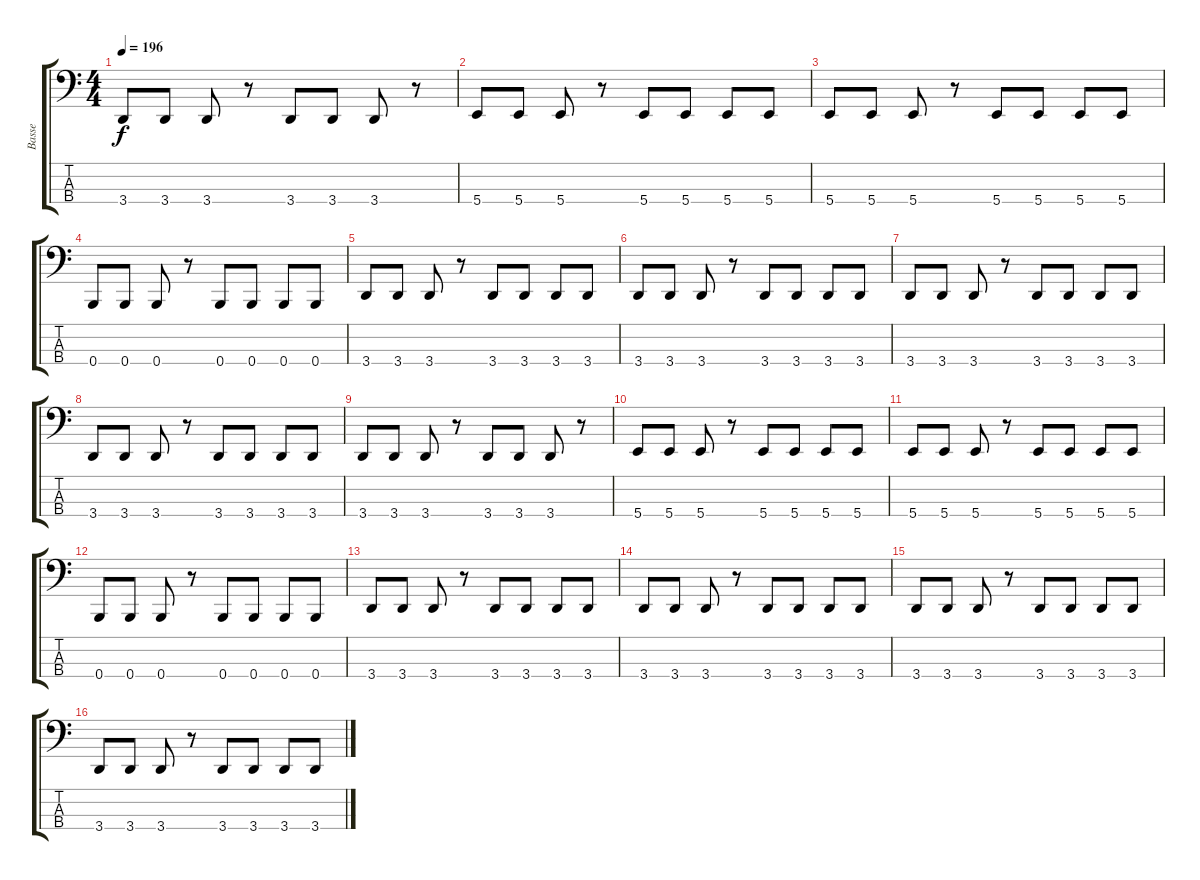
\track ("Basse" "Basse") {instrument electricbassfinger}
\staff {score tabs}
\tuning (E2 B1 Gb1 B0) {hide}
\ts (4 4)
\tempo 196
\clef f4
\ks c
3.4.8{dy f} 3.4.8 3.4.8 r.8 3.4.8 3.4.8 3.4.8 r.8 |
5.4.8 5.4.8 5.4.8 r.8 5.4.8 5.4.8 5.4.8 5.4.8 |
5.4.8 5.4.8 5.4.8 r.8 5.4.8 5.4.8 5.4.8 5.4.8 |
0.4.8 0.4.8 0.4.8 r.8 0.4.8 0.4.8 0.4.8 0.4.8 |
3.4.8 3.4.8 3.4.8 r.8 3.4.8 3.4.8 3.4.8 3.4.8 |
3.4.8 3.4.8 3.4.8 r.8 3.4.8 3.4.8 3.4.8 3.4.8 |
3.4.8 3.4.8 3.4.8 r.8 3.4.8 3.4.8 3.4.8 3.4.8 |
3.4.8 3.4.8 3.4.8 r.8 3.4.8 3.4.8 3.4.8 3.4.8 |
3.4.8 3.4.8 3.4.8 r.8 3.4.8 3.4.8 3.4.8 r.8 |
5.4.8 5.4.8 5.4.8 r.8 5.4.8 5.4.8 5.4.8 5.4.8 |
5.4.8 5.4.8 5.4.8 r.8 5.4.8 5.4.8 5.4.8 5.4.8 |
0.4.8 0.4.8 0.4.8 r.8 0.4.8 0.4.8 0.4.8 0.4.8 |
3.4.8 3.4.8 3.4.8 r.8 3.4.8 3.4.8 3.4.8 3.4.8 |
3.4.8 3.4.8 3.4.8 r.8 3.4.8 3.4.8 3.4.8 3.4.8 |
3.4.8 3.4.8 3.4.8 r.8 3.4.8 3.4.8 3.4.8 3.4.8 |
3.4.8 3.4.8 3.4.8 r.8 3.4.8 3.4.8 3.4.8 3.4.8
